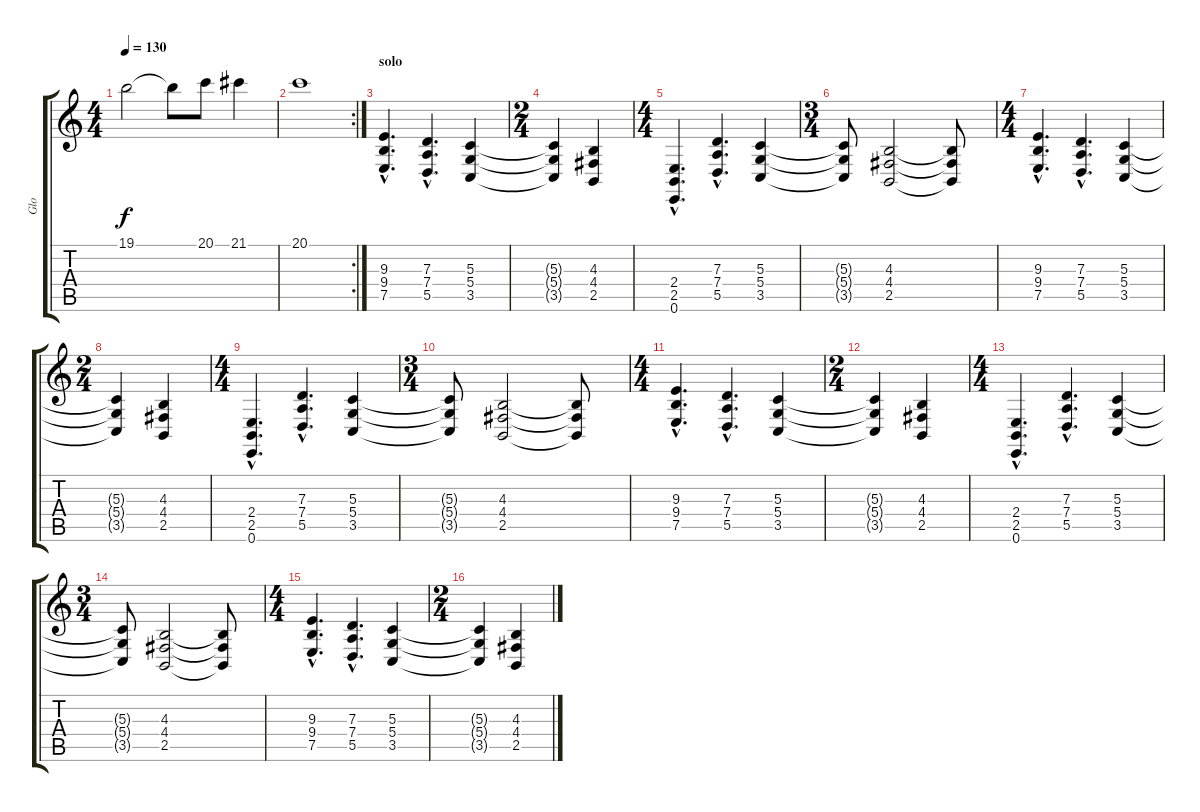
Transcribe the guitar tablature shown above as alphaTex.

\track ("Glo" "Glo") {instrument stringensemble1}
\staff {score tabs}
\tuning (E4 B3 G3 D3 A2 E2) {hide}
\ts (4 4)
\tempo 130
\clef g2
\ks c
19.1.2{dy f} 19.1{t}.8 20.1.8 21.1.4 |
\rc 2
20.1.1 |
\section ("" "solo")
(9.3{hac} 9.4{hac} 7.5{hac}).4{d} (7.3{hac} 7.4{hac} 5.5{hac}).4{d} (5.3 5.4 3.5).4 |
\ts (2 4)
(5.3{t} 5.4{t} 3.5{t}).4 (4.3 4.4 2.5).4 |
\ts (4 4)
(2.4{hac} 2.5{hac} 0.6{hac}).4{d} (7.3{hac} 7.4{hac} 5.5{hac}).4{d} (5.3 5.4 3.5).4 |
\ts (3 4)
(5.3{t} 5.4{t} 3.5{t}).8 (4.3 4.4 2.5).2 (4.3{t} 4.4{t} 2.5{t}).8 |
\ts (4 4)
(9.3{hac} 9.4{hac} 7.5{hac}).4{d} (7.3{hac} 7.4{hac} 5.5{hac}).4{d} (5.3 5.4 3.5).4 |
\ts (2 4)
(5.3{t} 5.4{t} 3.5{t}).4 (4.3 4.4 2.5).4 |
\ts (4 4)
(2.4{hac} 2.5{hac} 0.6{hac}).4{d} (7.3{hac} 7.4{hac} 5.5{hac}).4{d} (5.3 5.4 3.5).4 |
\ts (3 4)
(5.3{t} 5.4{t} 3.5{t}).8 (4.3 4.4 2.5).2 (4.3{t} 4.4{t} 2.5{t}).8 |
\ts (4 4)
(9.3{hac} 9.4{hac} 7.5{hac}).4{d} (7.3{hac} 7.4{hac} 5.5{hac}).4{d} (5.3 5.4 3.5).4 |
\ts (2 4)
(5.3{t} 5.4{t} 3.5{t}).4 (4.3 4.4 2.5).4 |
\ts (4 4)
(2.4{hac} 2.5{hac} 0.6{hac}).4{d} (7.3{hac} 7.4{hac} 5.5{hac}).4{d} (5.3 5.4 3.5).4 |
\ts (3 4)
(5.3{t} 5.4{t} 3.5{t}).8 (4.3 4.4 2.5).2 (4.3{t} 4.4{t} 2.5{t}).8 |
\ts (4 4)
(9.3{hac} 9.4{hac} 7.5{hac}).4{d} (7.3{hac} 7.4{hac} 5.5{hac}).4{d} (5.3 5.4 3.5).4 |
\ts (2 4)
(5.3{t} 5.4{t} 3.5{t}).4 (4.3 4.4 2.5).4
